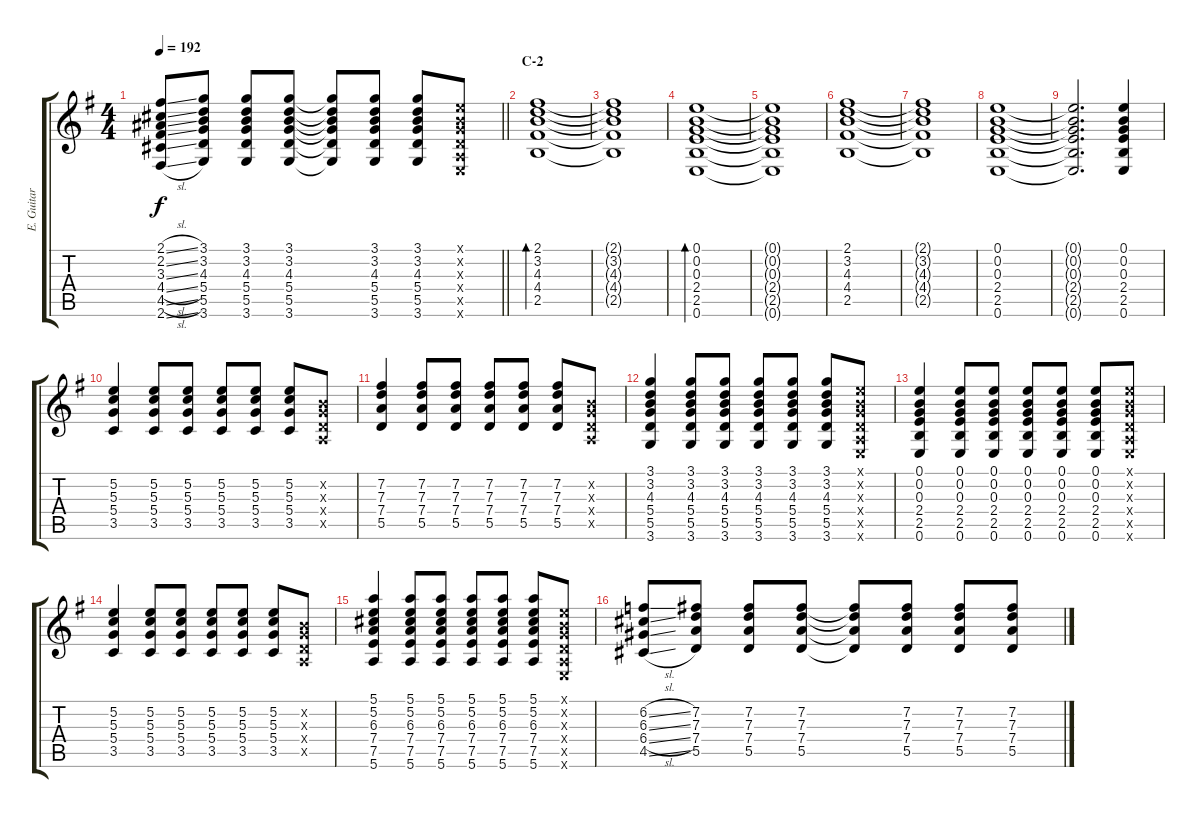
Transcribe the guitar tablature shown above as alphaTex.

\track ("E. Guitar I" "E. Guitar ") {instrument overdrivenguitar}
\staff {score tabs}
\tuning (E4 B3 G3 D3 A2 E2) {hide}
\ts (4 4)
\tempo 192
\clef g2
\barLineRight lightlight
\ks g
(2.1{sl} 2.2{sl} 3.3{sl} 4.4{sl} 4.5{sl} 2.6{sl}).8{dy f} (3.1 3.2 4.3 5.4 5.5 3.6).8 (3.1 3.2 4.3 5.4 5.5 3.6).8 (3.1 3.2 4.3 5.4 5.5 3.6).8 (3.1{t} 3.2{t} 4.3{t} 5.4{t} 5.5{t} 3.6{t}).8 (3.1 3.2 4.3 5.4 5.5 3.6).8 (3.1 3.2 4.3 5.4 5.5 3.6).8 (0.1{x} 0.2{x} 0.3{x} 0.4{x} 0.5{x} 0.6{x}).8 |
\section ("" "C-2")
(2.1 3.2 4.3 4.4 2.5).1{bd 120} |
(2.1{t} 3.2{t} 4.3{t} 4.4{t} 2.5{t}).1 |
(0.1 0.2 0.3 2.4 2.5 0.6).1{bd 120} |
(0.1{t} 0.2{t} 0.3{t} 2.4{t} 2.5{t} 0.6{t}).1 |
(2.1 3.2 4.3 4.4 2.5).1 |
(2.1{t} 3.2{t} 4.3{t} 4.4{t} 2.5{t}).1 |
(0.1 0.2 0.3 2.4 2.5 0.6).1 |
(0.1{t} 0.2{t} 0.3{t} 2.4{t} 2.5{t} 0.6{t}).2{d} (0.1 0.2 0.3 2.4 2.5 0.6).4 |
(5.2 5.3 5.4 3.5).4 (5.2 5.3 5.4 3.5).8 (5.2 5.3 5.4 3.5).8 (5.2 5.3 5.4 3.5).8 (5.2 5.3 5.4 3.5).8 (5.2 5.3 5.4 3.5).8 (0.2{x} 0.3{x} 0.4{x} 0.5{x}).8 |
(7.2 7.3 7.4 5.5).4 (7.2 7.3 7.4 5.5).8 (7.2 7.3 7.4 5.5).8 (7.2 7.3 7.4 5.5).8 (7.2 7.3 7.4 5.5).8 (7.2 7.3 7.4 5.5).8 (0.2{x} 0.3{x} 0.4{x} 0.5{x}).8 |
(3.1 3.2 4.3 5.4 5.5 3.6).4 (3.1 3.2 4.3 5.4 5.5 3.6).8 (3.1 3.2 4.3 5.4 5.5 3.6).8 (3.1 3.2 4.3 5.4 5.5 3.6).8 (3.1 3.2 4.3 5.4 5.5 3.6).8 (3.1 3.2 4.3 5.4 5.5 3.6).8 (0.1{x} 0.2{x} 0.3{x} 0.4{x} 0.5{x} 0.6{x}).8 |
(0.1 0.2 0.3 2.4 2.5 0.6).4 (0.1 0.2 0.3 2.4 2.5 0.6).8 (0.1 0.2 0.3 2.4 2.5 0.6).8 (0.1 0.2 0.3 2.4 2.5 0.6).8 (0.1 0.2 0.3 2.4 2.5 0.6).8 (0.1 0.2 0.3 2.4 2.5 0.6).8 (0.1{x} 0.2{x} 0.3{x} 0.4{x} 0.5{x} 0.6{x}).8 |
(5.2 5.3 5.4 3.5).4 (5.2 5.3 5.4 3.5).8 (5.2 5.3 5.4 3.5).8 (5.2 5.3 5.4 3.5).8 (5.2 5.3 5.4 3.5).8 (5.2 5.3 5.4 3.5).8 (0.2{x} 0.3{x} 0.4{x} 0.5{x}).8 |
(5.1 5.2 6.3 7.4 7.5 5.6).4 (5.1 5.2 6.3 7.4 7.5 5.6).8 (5.1 5.2 6.3 7.4 7.5 5.6).8 (5.1 5.2 6.3 7.4 7.5 5.6).8 (5.1 5.2 6.3 7.4 7.5 5.6).8 (5.1 5.2 6.3 7.4 7.5 5.6).8 (0.1{x} 0.2{x} 0.3{x} 0.4{x} 0.5{x} 0.6{x}).8 |
(6.2{sl} 6.3{sl} 6.4{sl} 4.5{sl}).8 (7.2 7.3 7.4 5.5).8 (7.2 7.3 7.4 5.5).8 (7.2 7.3 7.4 5.5).8 (7.2{t} 7.3{t} 7.4{t} 5.5{t}).8 (7.2 7.3 7.4 5.5).8 (7.2 7.3 7.4 5.5).8 (7.2 7.3 7.4 5.5).8
